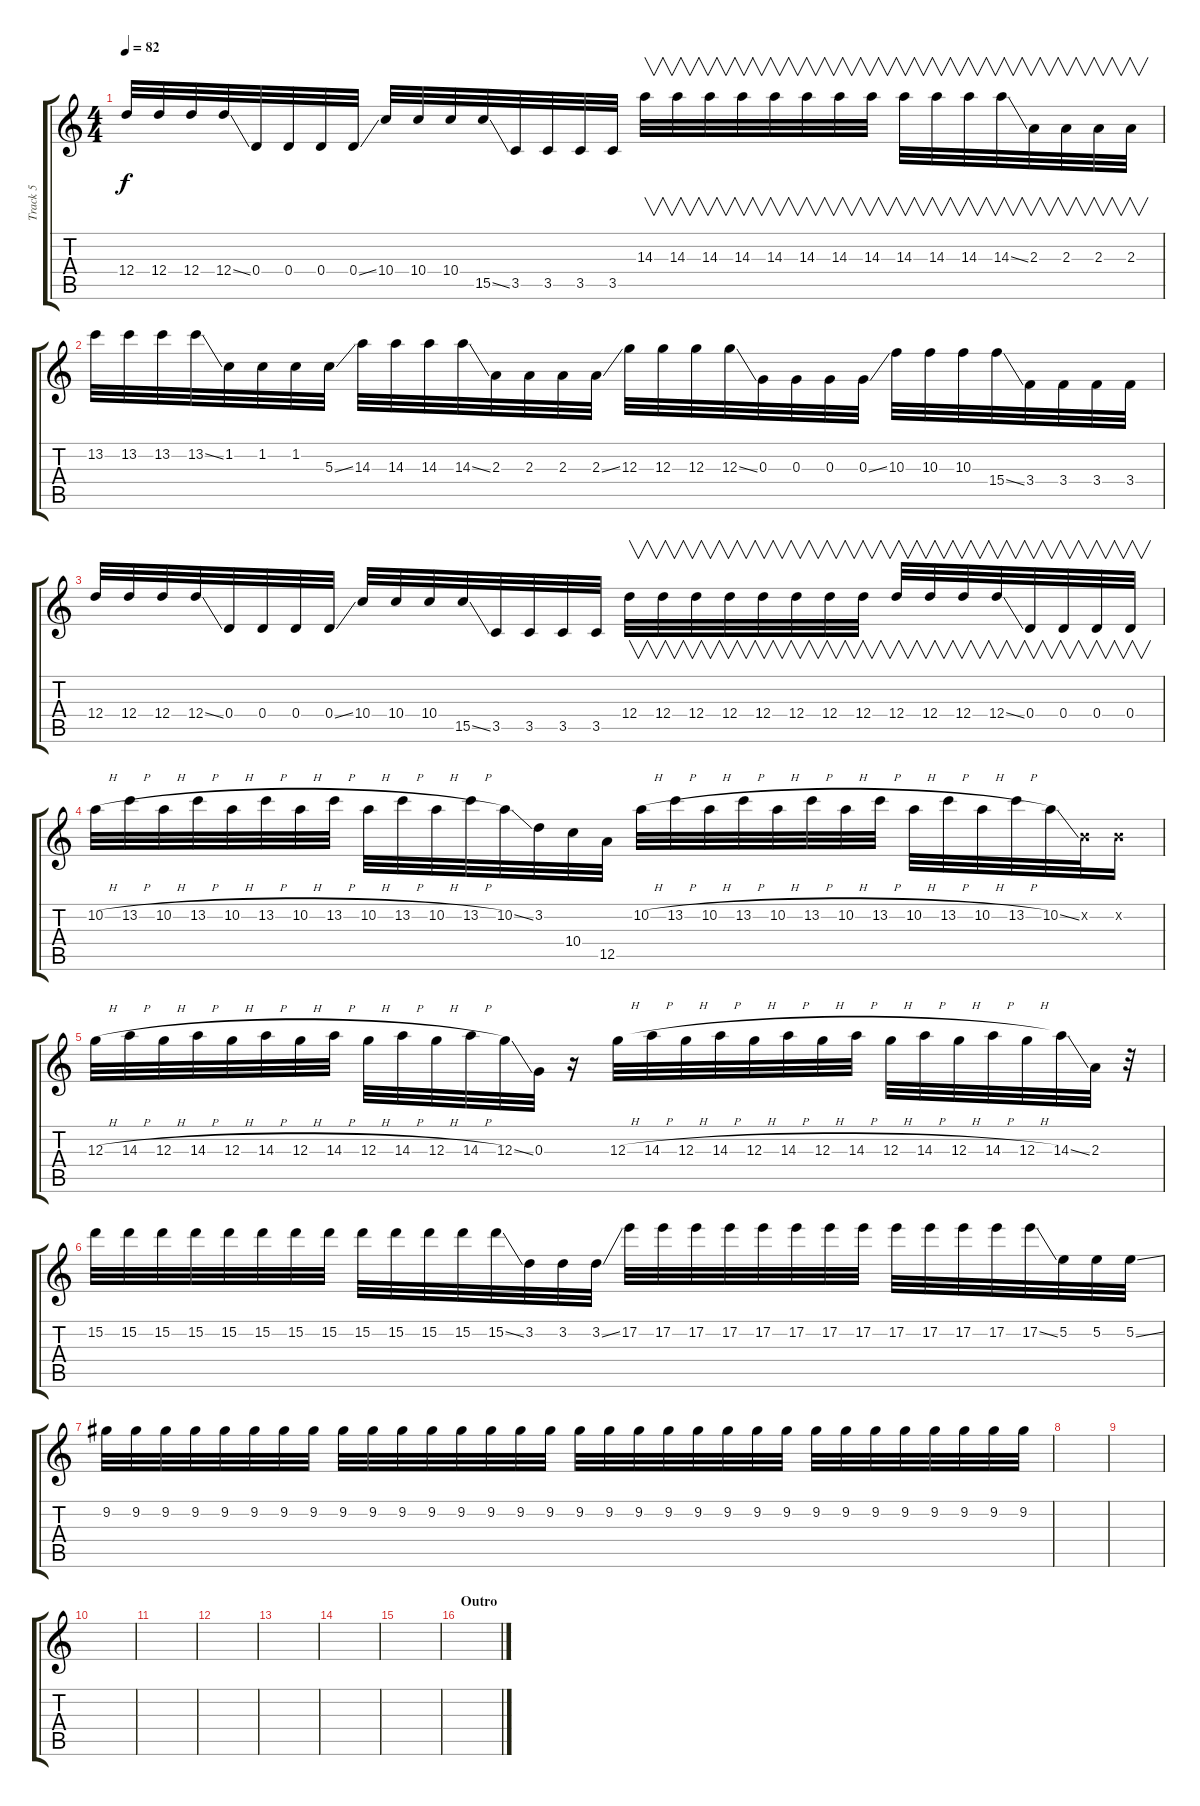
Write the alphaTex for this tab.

\track ("Track 5" "Track 5") {instrument guitarharmonics}
\staff {score tabs}
\tuning (E4 B3 G3 D3 A2 D2) {hide}
\ts (4 4)
\tempo 82
\clef g2
\ks c
12.4.32{dy f} 12.4.32 12.4.32 12.4{ss}.32 0.4.32 0.4.32 0.4.32 0.4{ss}.32 10.4.32 10.4.32 10.4.32 15.5{ss}.32 3.5.32 3.5.32 3.5.32 3.5.32 14.3.32{v} 14.3.32{v} 14.3.32{v} 14.3.32{v} 14.3.32{v} 14.3.32{v} 14.3.32{v} 14.3.32{v} 14.3.32{v} 14.3.32{v} 14.3.32{v} 14.3{ss}.32{v} 2.3.32{v} 2.3.32{v} 2.3.32{v} 2.3.32{v} |
13.2.32 13.2.32 13.2.32 13.2{ss}.32 1.2.32 1.2.32 1.2.32 5.3{ss}.32 14.3.32 14.3.32 14.3.32 14.3{ss}.32 2.3.32 2.3.32 2.3.32 2.3{ss}.32 12.3.32 12.3.32 12.3.32 12.3{ss}.32 0.3.32 0.3.32 0.3.32 0.3{ss}.32 10.3.32 10.3.32 10.3.32 15.4{ss}.32 3.4.32 3.4.32 3.4.32 3.4.32 |
12.4.32 12.4.32 12.4.32 12.4{ss}.32 0.4.32 0.4.32 0.4.32 0.4{ss}.32 10.4.32 10.4.32 10.4.32 15.5{ss}.32 3.5.32 3.5.32 3.5.32 3.5.32 12.4.32{v} 12.4.32{v} 12.4.32{v} 12.4.32{v} 12.4.32{v} 12.4.32{v} 12.4.32{v} 12.4.32{v} 12.4.32{v} 12.4.32{v} 12.4.32{v} 12.4{ss}.32{v} 0.4.32{v} 0.4.32{v} 0.4.32{v} 0.4.32{v} |
10.2{h}.32 13.2{h}.32 10.2{h}.32 13.2{h}.32 10.2{h}.32 13.2{h}.32 10.2{h}.32 13.2{h}.32 10.2{h}.32 13.2{h}.32 10.2{h}.32 13.2{h}.32 10.2{ss}.32 3.2.32 10.4.32 12.5.32 10.2{h}.32 13.2{h}.32 10.2{h}.32 13.2{h}.32 10.2{h}.32 13.2{h}.32 10.2{h}.32 13.2{h}.32 10.2{h}.32 13.2{h}.32 10.2{h}.32 13.2{h}.32 10.2{ss}.32 0.2{x}.32 0.2{x}.16 |
12.3{h}.32 14.3{h}.32 12.3{h}.32 14.3{h}.32 12.3{h}.32 14.3{h}.32 12.3{h}.32 14.3{h}.32 12.3{h}.32 14.3{h}.32 12.3{h}.32 14.3{h}.32 12.3{ss}.32 0.3.32 r.16 12.3{h}.32 14.3{h}.32 12.3{h}.32 14.3{h}.32 12.3{h}.32 14.3{h}.32 12.3{h}.32 14.3{h}.32 12.3{h}.32 14.3{h}.32 12.3{h}.32 14.3{h}.32 12.3{h}.32 14.3{ss}.32 2.3.32 r.32 |
15.2.32 15.2.32 15.2.32 15.2.32 15.2.32 15.2.32 15.2.32 15.2.32 15.2.32 15.2.32 15.2.32 15.2.32 15.2{ss}.32 3.2.32 3.2.32 3.2{ss}.32 17.2.32 17.2.32 17.2.32 17.2.32 17.2.32 17.2.32 17.2.32 17.2.32 17.2.32 17.2.32 17.2.32 17.2.32 17.2{ss}.32 5.2.32 5.2.32 5.2{ss}.32 |
9.2.32 9.2.32 9.2.32 9.2.32 9.2.32 9.2.32 9.2.32 9.2.32 9.2.32 9.2.32 9.2.32 9.2.32 9.2.32 9.2.32 9.2.32 9.2.32 9.2.32 9.2.32 9.2.32 9.2.32 9.2.32 9.2.32 9.2.32 9.2.32 9.2.32 9.2.32 9.2.32 9.2.32 9.2.32 9.2.32 9.2.32 9.2.32 |
|
|
|
|
|
|
|
|
\section ("" "Outro")
